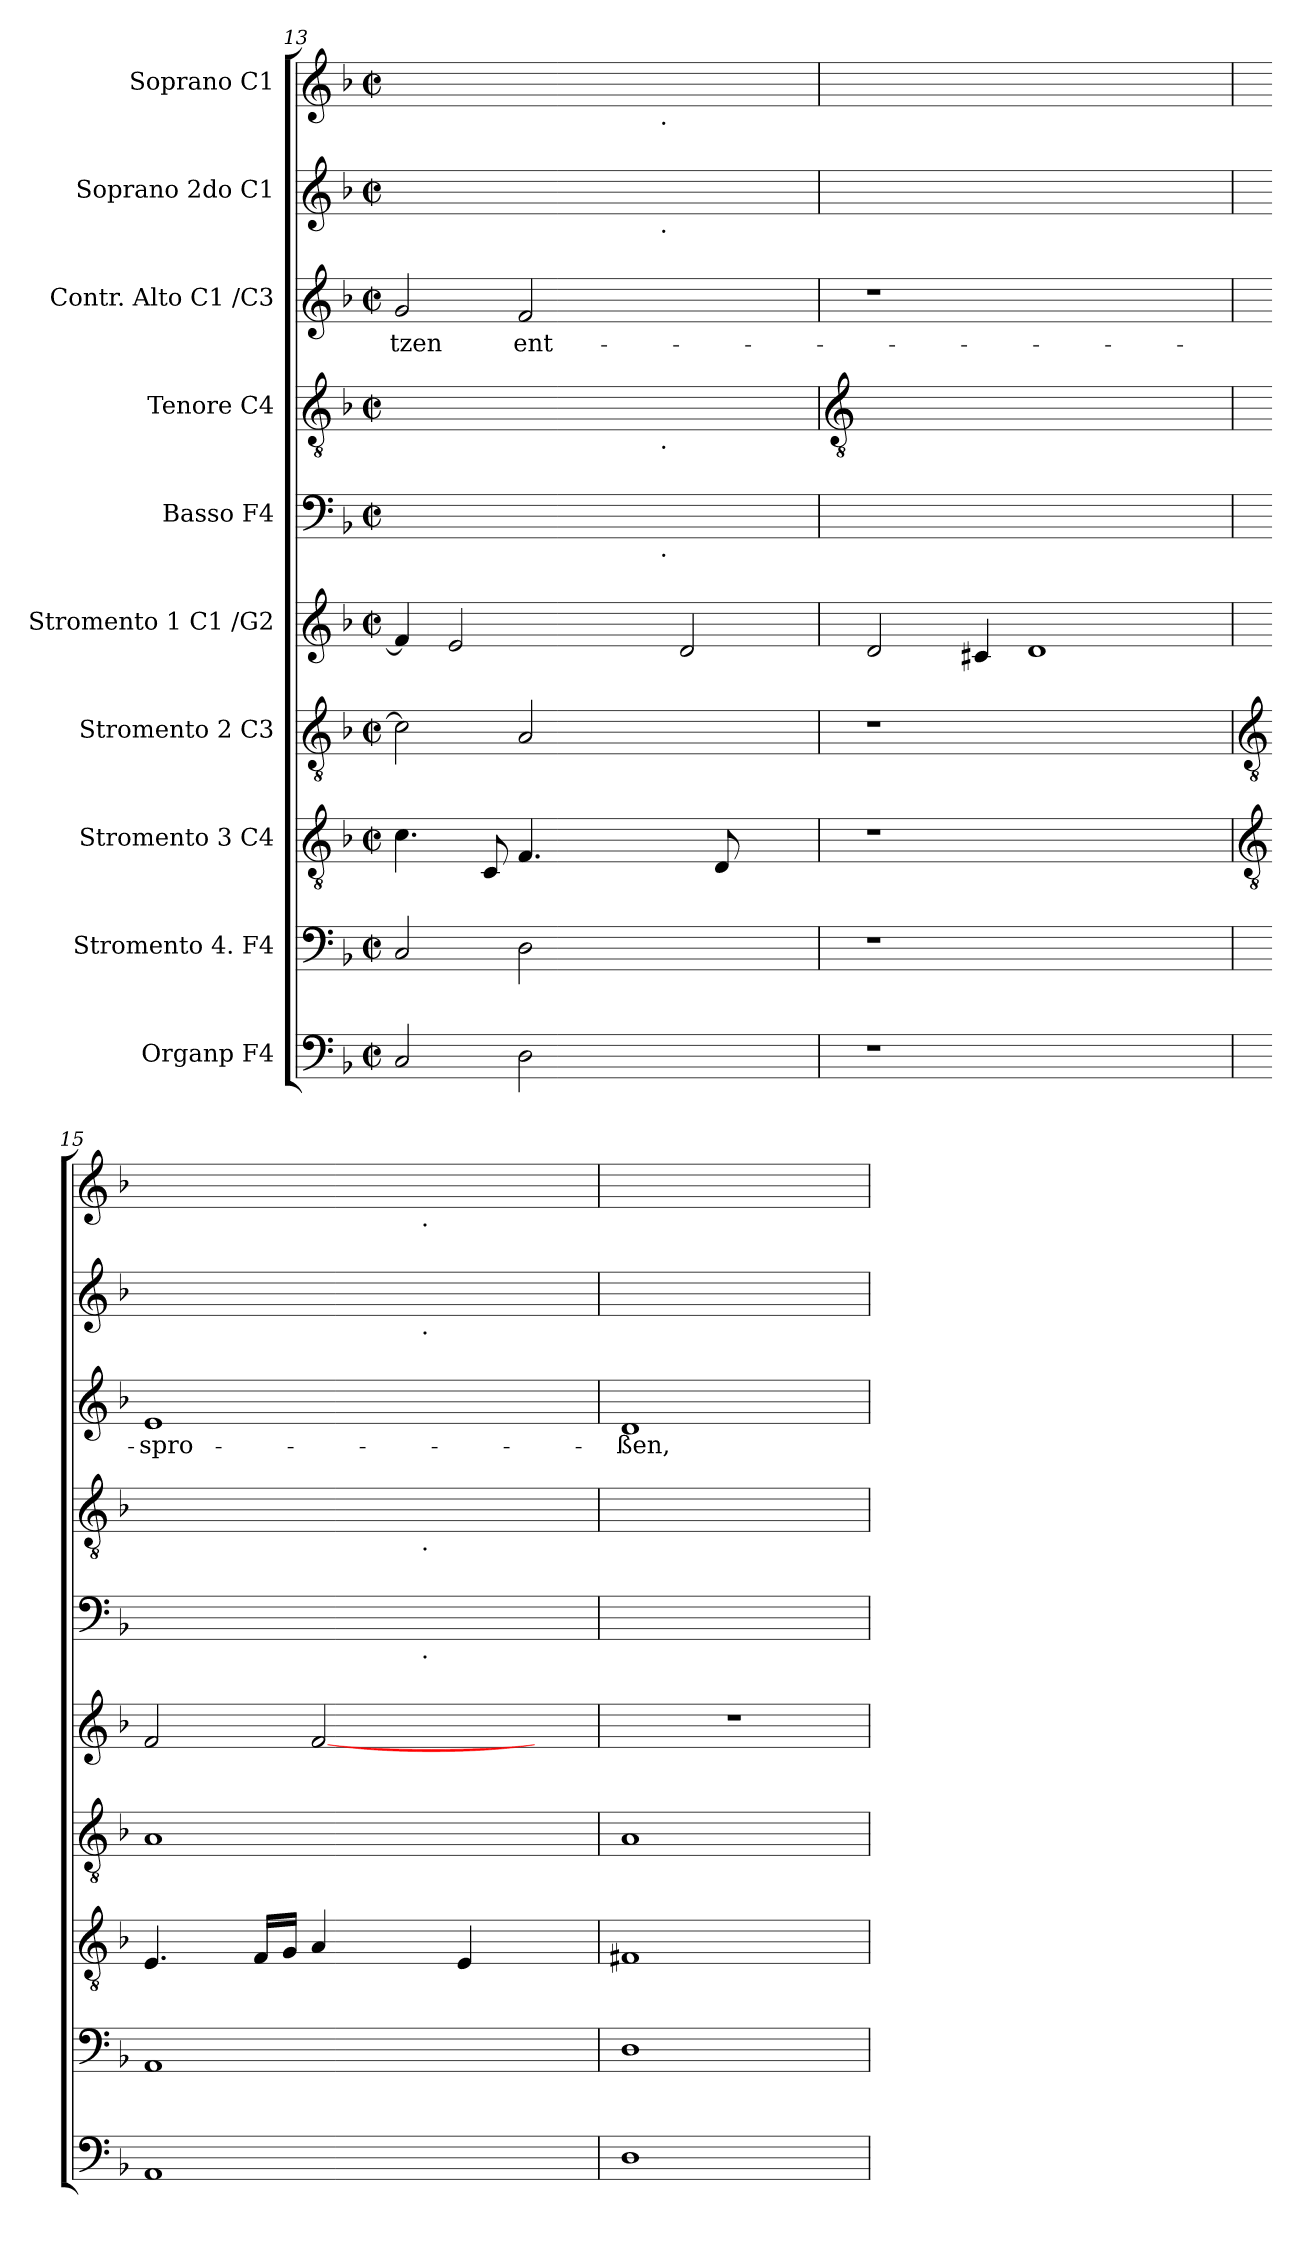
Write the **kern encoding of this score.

**kern	**kern	**kern	**kern	**kern	**kern	**kern	**kern	**text	**kern	**kern
*part10	*part9	*part8	*part7	*part6	*part5	*part4	*part3	*part3	*part2	*part1
*staff10	*staff9	*staff8	*staff7	*staff6	*staff5	*staff4	*staff3	*staff3	*staff2	*staff1
*I"Organp  F4	*I"Stromento 4.  F4	*I"Stromento 3  C4	*I"Stromento 2  C3	*I"Stromento 1  C1 /G2	*I"Basso  F4	*I"Tenore  C4	*I"Contr. Alto  C1 /C3	*	*I"Soprano 2do  C1	*I"Soprano  C1
*clefF4	*clefF4	*clefGv2	*clefGv2	*clefG2	*clefF4	*clefGv2	*clefG2	*	*clefG2	*clefG2
*k[b-]	*k[b-]	*k[b-]	*k[b-]	*k[b-]	*k[b-]	*k[b-]	*k[b-]	*	*k[b-]	*k[b-]
*F:	*F:	*F:	*F:	*F:	*F:	*F:	*F:	*	*F:	*F:
*M2/2	*M2/2	*M2/2	*M2/2	*M2/2	*M2/2	*M2/2	*M2/2	*	*M2/2	*M2/2
*met(c|)	*met(c|)	*met(c|)	*met(c|)	*met(c|)	*met(c|)	*met(c|)	*met(c|)	*	*met(c|)	*met(c|)
=13A	=13A	=13A	=13A	=13A	=13A	=13A	=13A	=13A	=13A	=13A
!	!	!	!	!	!	!	!	!LO:LY:b	!	!
2C/	2C/	4.c\	2c\]	4f/]	4ryy	4ryy	2g/	-tzen	4ryy	4ryy
.	.	.	.	2e/	4ryy	4ryy	.	.	4ryy	4ryy
.	.	8C/	.	.	.	.	.	.	.	.
!	!	!	!	!	!	!	!	!LO:LY:b	!	!
2D\	2D\	4.F/	2A/	.	64ryy	64ryy	2f/	ent-	64ryy	64ryy
.	.	.	.	.	64ryy	64ryy	.	.	64ryy	64ryy
.	.	.	.	.	64ryy	64ryy	.	.	64ryy	64ryy
.	.	.	.	.	64ryy	64ryy	.	.	64ryy	64ryy
.	.	.	.	.	64ryy	64ryy	.	.	64ryy	64ryy
.	.	.	.	.	64ryy	64ryy	.	.	64ryy	64ryy
.	.	.	.	.	64ryy	64ryy	.	.	64ryy	64ryy
.	.	.	.	.	64ryy	64ryy	.	.	64ryy	64ryy
.	.	.	.	.	64ryy	64ryy	.	.	64ryy	64ryy
.	.	.	.	.	64ryy	64ryy	.	.	64ryy	64ryy
.	.	.	.	.	64ryy	64ryy	.	.	64ryy	64ryy
.	.	.	.	.	64ryy	64ryy	.	.	64ryy	64ryy
.	.	.	.	.	64ryy	64ryy	.	.	64ryy	64ryy
.	.	.	.	.	64ryy	64ryy	.	.	64ryy	64ryy
!	!	!	!	!	!	!	!	!	!	!LO:TX:b:t=.
!	!	!	!	!	!	!	!	!	!LO:TX:b:t=.	!
!	!	!	!	!	!	!LO:TX:b:t=.	!	!	!	!
!	!	!	!	!	!LO:TX:b:t=.	!	!	!	!	!
.	.	.	.	.	64ryy	64ryy	.	.	64ryy	64ryy
.	.	.	.	.	4ryy	4ryy	.	.	4ryy	4ryy
.	.	.	.	2d/	.	.	.	.	.	.
.	.	8D/	.	.	.	.	.	.	.	.
.	.	.	.	.	4ryy	4ryy	.	.	4ryy	4ryy
4ryy	4ryy	4ryy	4ryy	.	.	.	4ryy	.	.	.
.	.	.	.	.	64ryy	64ryy	.	.	64ryy	64ryy
!!LO:LB:g=z
=14	=14	=14	=14	=14	=14	=14	=14	=14	=14	=14
*	*	*	*	*	*	*clefGv2	*	*	*	*
1r	1r	1r	1r	2d/	4ryy	4ryy	1r	.	4ryy	4ryy
.	.	.	.	.	4ryy	4ryy	.	.	4ryy	4ryy
.	.	.	.	4c#X/	4ryy	4ryy	.	.	4ryy	4ryy
.	.	.	.	1d	64ryy	64ryy	.	.	64ryy	64ryy
.	.	.	.	.	4ryy	4ryy	.	.	4ryy	4ryy
2.ryy	2.ryy	2.ryy	2.ryy	.	.	.	2.ryy	.	.	.
.	.	.	.	.	2ryy	2ryy	.	.	2ryy	2ryy
.	.	.	.	.	8...ryy	8...ryy	.	.	8...ryy	8...ryy
!!LO:LB:g=z
=15A	=15A	=15A	=15A	=15A	=15A	=15A	=15A	=15A	=15A	=15A
*	*	*clefGv2	*clefGv2	*	*	*	*	*	*	*
!	!	!	!	!	!	!	!	!LO:LY:b	!	!
1AA	1AA	4.E/	1A	2f/	4ryy	4ryy	1e	-spro-	4ryy	4ryy
.	.	.	.	.	4ryy	4ryy	.	.	4ryy	4ryy
.	.	16F/LL	.	.	.	.	.	.	.	.
.	.	16G/JJ	.	.	.	.	.	.	.	.
.	.	4A/	.	[2f/	32ryy	32ryy	.	.	32ryy	32ryy
.	.	.	.	.	32ryy	32ryy	.	.	32ryy	32ryy
.	.	.	.	.	32ryy	32ryy	.	.	32ryy	32ryy
.	.	.	.	.	32ryy	32ryy	.	.	32ryy	32ryy
.	.	.	.	.	32ryy	32ryy	.	.	32ryy	32ryy
.	.	.	.	.	32ryy	32ryy	.	.	32ryy	32ryy
!	!	!	!	!	!	!	!	!	!	!LO:TX:b:t=.
!	!	!	!	!	!	!	!	!	!LO:TX:b:t=.	!
!	!	!	!	!	!	!LO:TX:b:t=.	!	!	!	!
!	!	!	!	!	!LO:TX:b:t=.	!	!	!	!	!
.	.	.	.	.	32ryy	32ryy	.	.	32ryy	32ryy
.	.	.	.	.	4ryy	4ryy	.	.	4ryy	4ryy
.	.	4E/	.	.	.	.	.	.	.	.
.	.	.	.	.	4ryy	4ryy	.	.	4ryy	4ryy
8..ryy	8..ryy	8..ryy	8..ryy	8..ryy	.	.	8..ryy	.	.	.
=16A	=16A	=16A	=16A	=16A	=16A	=16A	=16A	=16A	=16A	=16A
!	!	!	!	!	!	!	!	!LO:LY:b	!	!
1D	1D	1F#X	1A	1r	4ryy	4ryy	1d	-ßen,	4ryy	4ryy
.	.	.	.	.	4ryy	4ryy	.	.	4ryy	4ryy
.	.	.	.	.	32ryy	32ryy	.	.	32ryy	32ryy
.	.	.	.	.	4...ryy	4...ryy	.	.	4...ryy	4...ryy
=	=	=	=	=	=	=	=	=	=	=
*-	*-	*-	*-	*-	*-	*-	*-	*-	*-	*-
